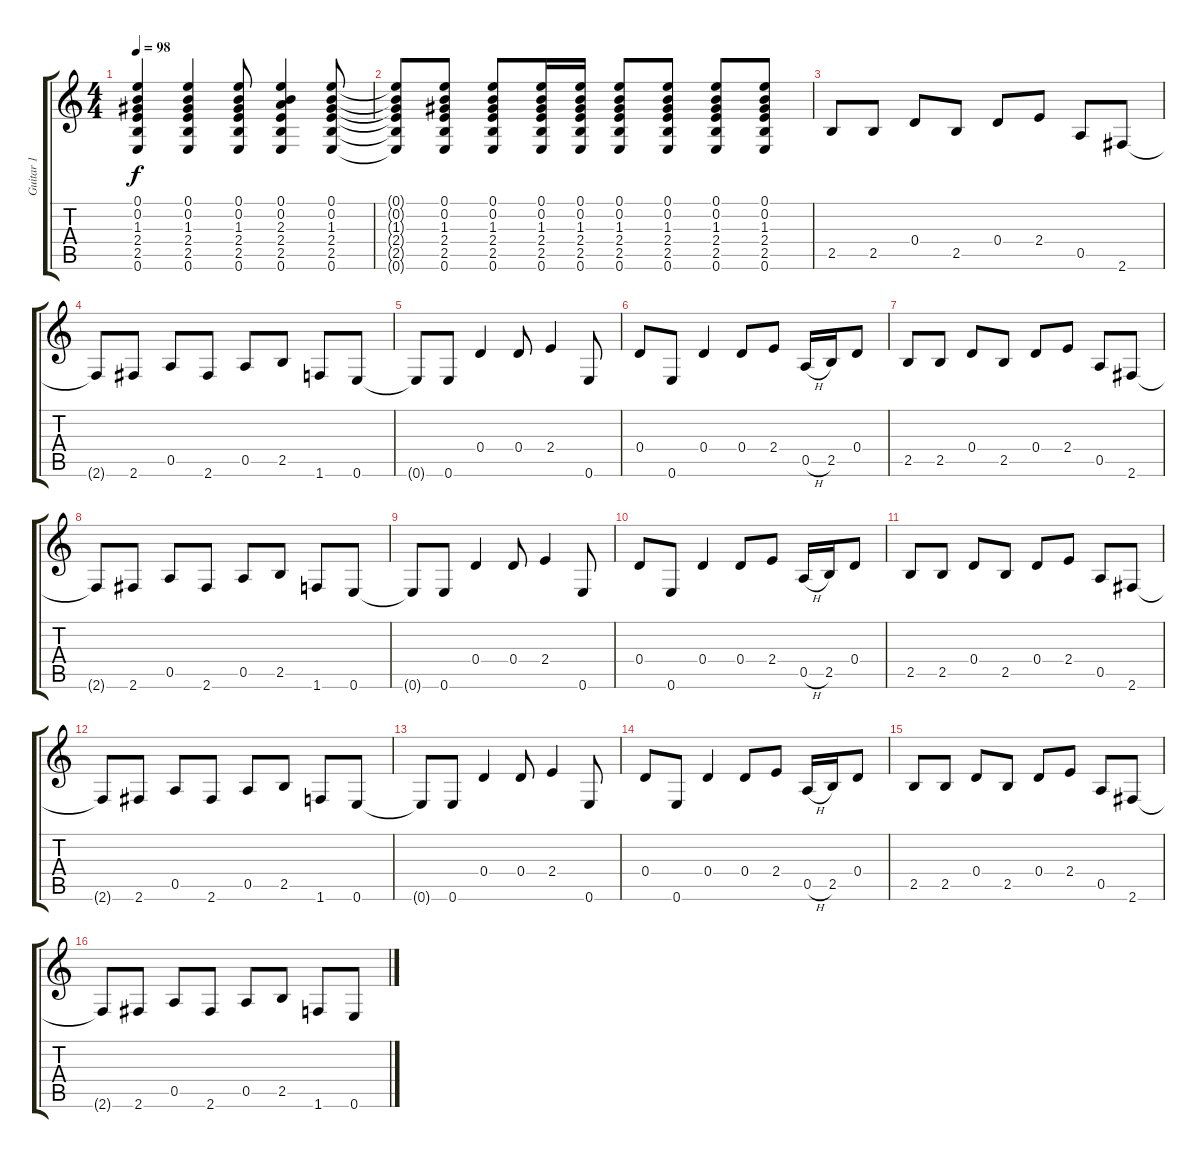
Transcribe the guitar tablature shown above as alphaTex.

\track ("Guitar 1" "Guitar 1") {instrument acousticguitarsteel}
\staff {score tabs}
\tuning (E4 B3 G3 D3 A2 E2) {hide}
\ts (4 4)
\tempo 98
\clef g2
\ks c
(0.1 0.2 1.3 2.4 2.5 0.6).4{dy f} (0.1 0.2 1.3 2.4 2.5 0.6).4 (0.1 0.2 1.3 2.4 2.5 0.6).8 (0.1 0.2 2.3 2.4 2.5 0.6).4 (0.1 0.2 1.3 2.4 2.5 0.6).8 |
(0.1{t} 0.2{t} 1.3{t} 2.4{t} 2.5{t} 0.6{t}).8 (0.1 0.2 1.3 2.4 2.5 0.6).8 (0.1 0.2 1.3 2.4 2.5 0.6).8 (0.1 0.2 1.3 2.4 2.5 0.6).16 (0.1 0.2 1.3 2.4 2.5 0.6).16 (0.1 0.2 1.3 2.4 2.5 0.6).8 (0.1 0.2 1.3 2.4 2.5 0.6).8 (0.1 0.2 1.3 2.4 2.5 0.6).8 (0.1 0.2 1.3 2.4 2.5 0.6).8 |
2.5.8 2.5.8 0.4.8 2.5.8 0.4.8 2.4.8 0.5.8 2.6.8 |
2.6{t}.8 2.6.8 0.5.8 2.6.8 0.5.8 2.5.8 1.6.8 0.6.8 |
0.6{t}.8 0.6.8 0.4.4 0.4.8 2.4.4 0.6.8 |
0.4.8 0.6.8 0.4.4 0.4.8 2.4.8 0.5{h}.16 2.5.16 0.4.8 |
2.5.8 2.5.8 0.4.8 2.5.8 0.4.8 2.4.8 0.5.8 2.6.8 |
2.6{t}.8 2.6.8 0.5.8 2.6.8 0.5.8 2.5.8 1.6.8 0.6.8 |
0.6{t}.8 0.6.8 0.4.4 0.4.8 2.4.4 0.6.8 |
0.4.8 0.6.8 0.4.4 0.4.8 2.4.8 0.5{h}.16 2.5.16 0.4.8 |
2.5.8 2.5.8 0.4.8 2.5.8 0.4.8 2.4.8 0.5.8 2.6.8 |
2.6{t}.8 2.6.8 0.5.8 2.6.8 0.5.8 2.5.8 1.6.8 0.6.8 |
0.6{t}.8 0.6.8 0.4.4 0.4.8 2.4.4 0.6.8 |
0.4.8 0.6.8 0.4.4 0.4.8 2.4.8 0.5{h}.16 2.5.16 0.4.8 |
2.5.8 2.5.8 0.4.8 2.5.8 0.4.8 2.4.8 0.5.8 2.6.8 |
2.6{t}.8 2.6.8 0.5.8 2.6.8 0.5.8 2.5.8 1.6.8 0.6.8
